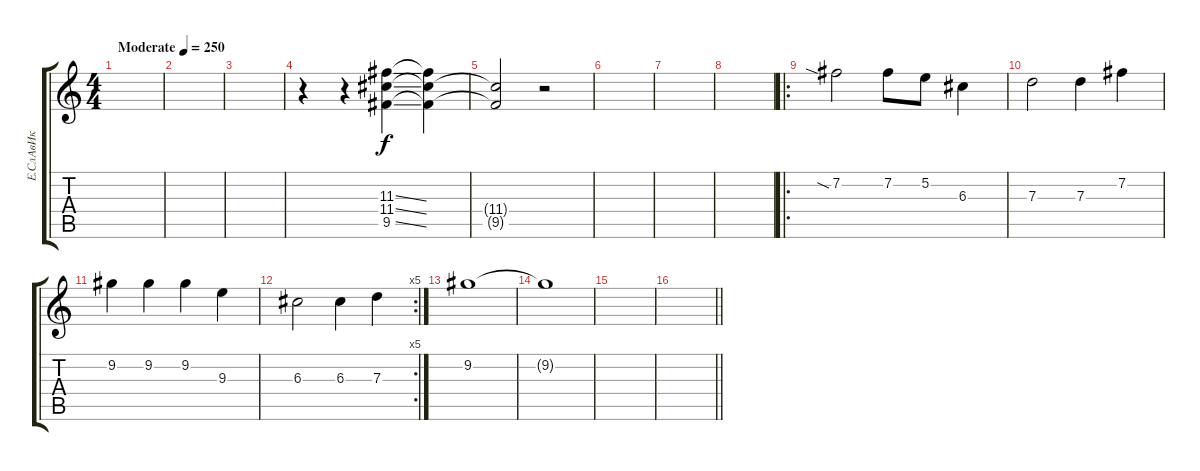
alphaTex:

\track ("Е.СлАвИк" "Е.СлАвИк") {instrument overdrivenguitar}
\staff {score tabs}
\tuning (E4 B3 G3 D3 A2 E2) {hide}
\ts (4 4)
\tempo (250 "Moderate")
\clef g2
\ks c
|
|
|
r.4 r.4 (11.3{ss} 11.4{ss} 9.5{ss}).4 (11.3{t} 11.4{t} 9.5{t}).4 |
(11.4{t} 9.5{t}).2 r.2 |
|
|
|
\ro
7.2{sia}.2 7.2.8 5.2.8 6.3.4 |
7.3.2 7.3.4 7.2.4 |
9.2.4 9.2.4 9.2.4 9.3.4 |
\rc 5
6.3.2 6.3.4 7.3.4 |
9.2.1 |
9.2{t}.1 |
|
\barLineRight lightlight
